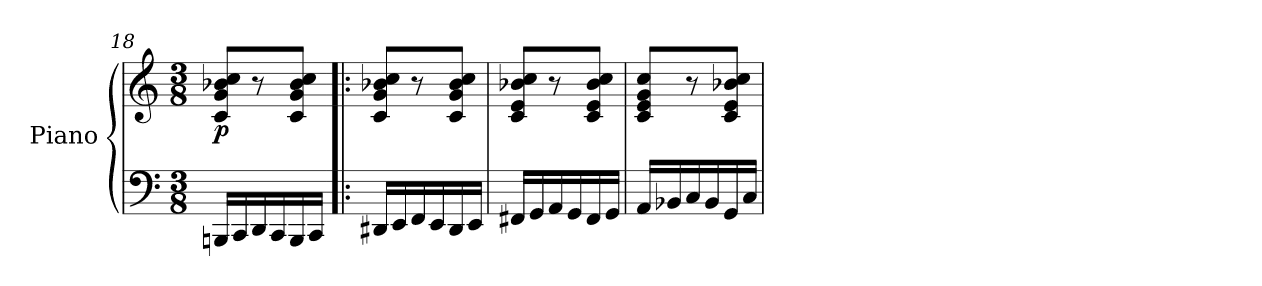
**kern	**kern	**dynam
*part1	*part1	*part1
*staff2	*staff1	*staff1/2
*I"Piano	*	*
*I'Pno.	*	*
*clefF4	*clefG2	*
*k[]	*k[]	*
*M3/8	*M3/8	*
=18	=18	=18
!	!	!LO:DY:b
16BBBn/LL	8c/ 8g/ 8b-X/ 8cc/L	p
16CC/	.	.
16DD/	8r	.
16CC/	.	.
16BBB/	8c/ 8g/ 8b-/ 8cc/J	.
16CC/JJ	.	.
=19!|:	=19!|:	=19!|:
16DD#X/LL	8c/ 8g/ 8b-X/ 8cc/L	.
16EE/	.	.
16FF/	8r	.
16EE/	.	.
16DD#/	8c/ 8g/ 8b-/ 8cc/J	.
16EE/JJ	.	.
=20	=20	=20
16FF#X/LL	8c/ 8e/ 8b-X/ 8cc/L	.
16GG/	.	.
16AA/	8r	.
16GG/	.	.
16FF#/	8c/ 8e/ 8b-/ 8cc/J	.
16GG/JJ	.	.
=21	=21	=21
16AA/LL	8c/ 8e/ 8g/ 8cc/L	.
16BB-X/	.	.
16C/	8r	.
16BB-/	.	.
16GG/	8c/ 8e/ 8b-X/ 8cc/J	.
16C/JJ	.	.
=	=	=
*-	*-	*-
